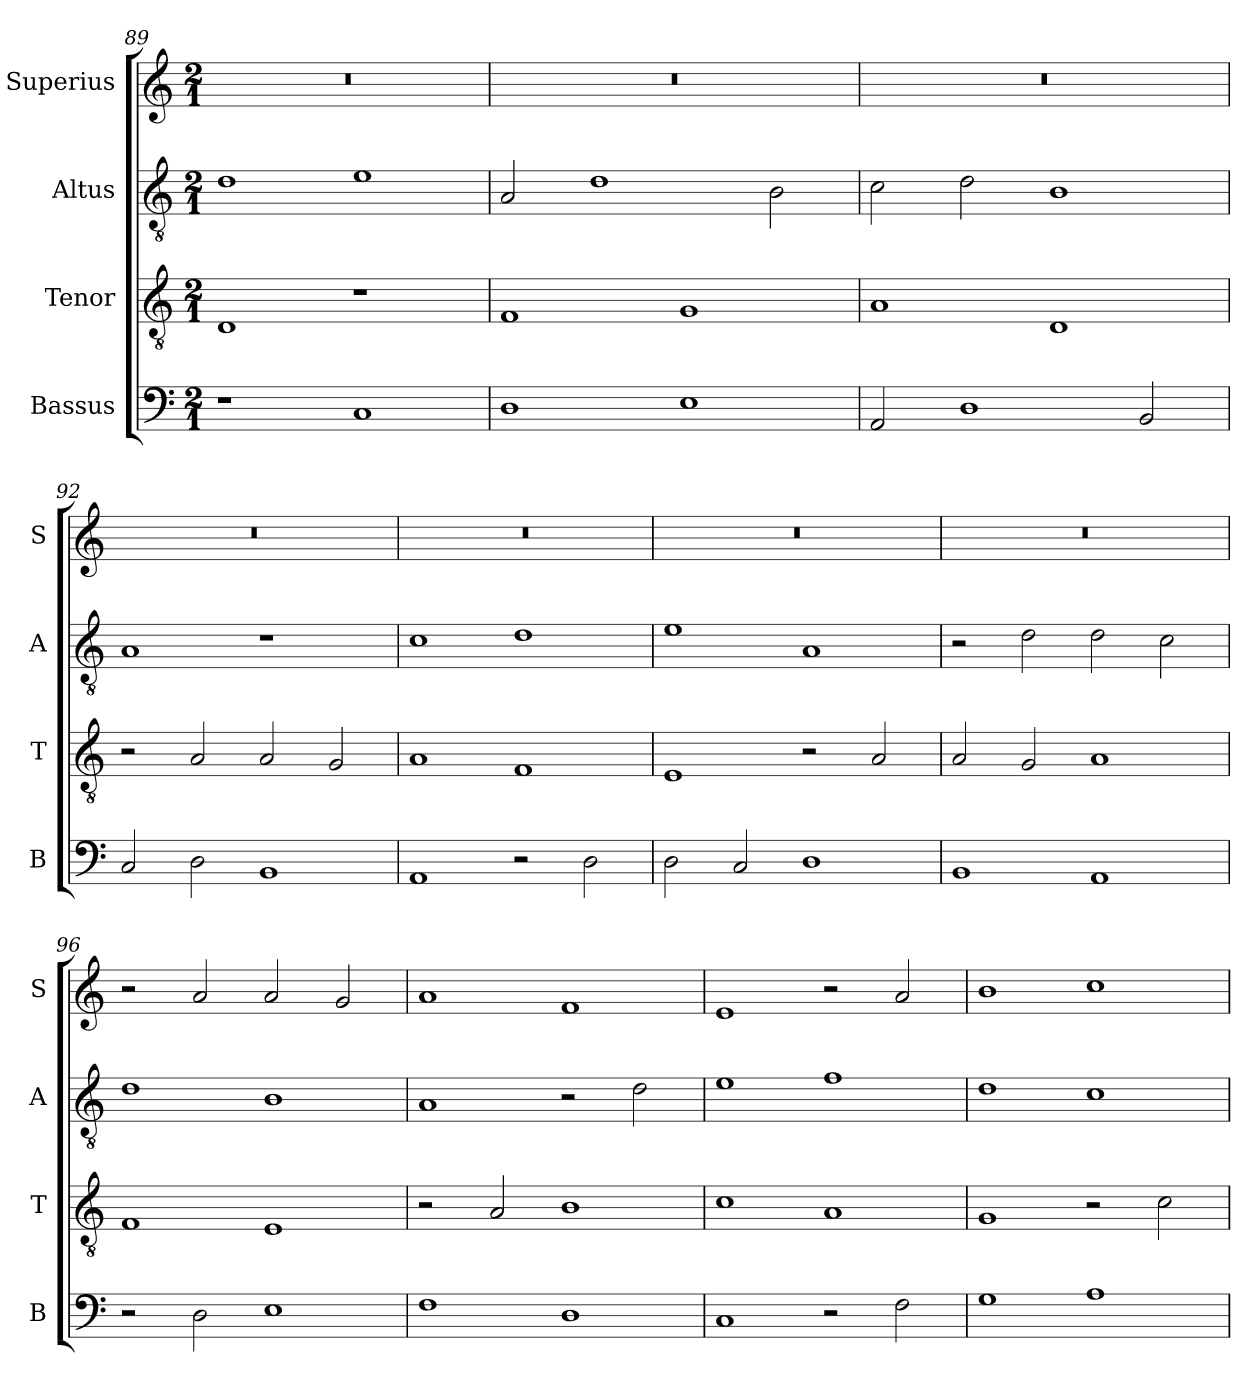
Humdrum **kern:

**kern	**kern	**kern	**kern
*part4	*part3	*part2	*part1
*staff4	*staff3	*staff2	*staff1
*I"Bassus	*I"Tenor	*I"Altus	*I"Superius
*I'B	*I'T	*I'A	*I'S
*clefF4	*clefGv2	*clefGv2	*clefG2
*k[]	*k[]	*k[]	*k[]
*M2/1	*M2/1	*M2/1	*M2/1
=89	=89	=89	=89
1r	1D	1d	0r
1C	1r	1e	.
=90	=90	=90	=90
1D	1F	2A/	0r
.	.	1d	.
1E	1G	.	.
.	.	2B\	.
=91	=91	=91	=91
2AA/	1A	2c\	0r
1D	.	2d\	.
.	1D	1B	.
2BB/	.	.	.
=92	=92	=92	=92
2C/	2r	1A	0r
2D\	2A/	.	.
1BB	2A/	1r	.
.	2G/	.	.
=93	=93	=93	=93
1AA	1A	1c	0r
2r	1F	1d	.
2D\	.	.	.
=94	=94	=94	=94
2D\	1E	1e	0r
2C/	.	.	.
1D	2r	1A	.
.	2A/	.	.
=95	=95	=95	=95
1BB	2A/	2r	0r
.	2G/	2d\	.
1AA	1A	2d\	.
.	.	2c\	.
=96	=96	=96	=96
2r	1F	1d	2r
2D\	.	.	2a/
1E	1E	1B	2a/
.	.	.	2g/
=97	=97	=97	=97
1F	2r	1A	1a
.	2A/	.	.
1D	1B	2r	1f
.	.	2d\	.
=98	=98	=98	=98
1C	1c	1e	1e
2r	1A	1f	2r
2F\	.	.	2a/
=99	=99	=99	=99
1G	1G	1d	1b
1A	2r	1c	1cc
.	2c\	.	.
=	=	=	=
*-	*-	*-	*-
